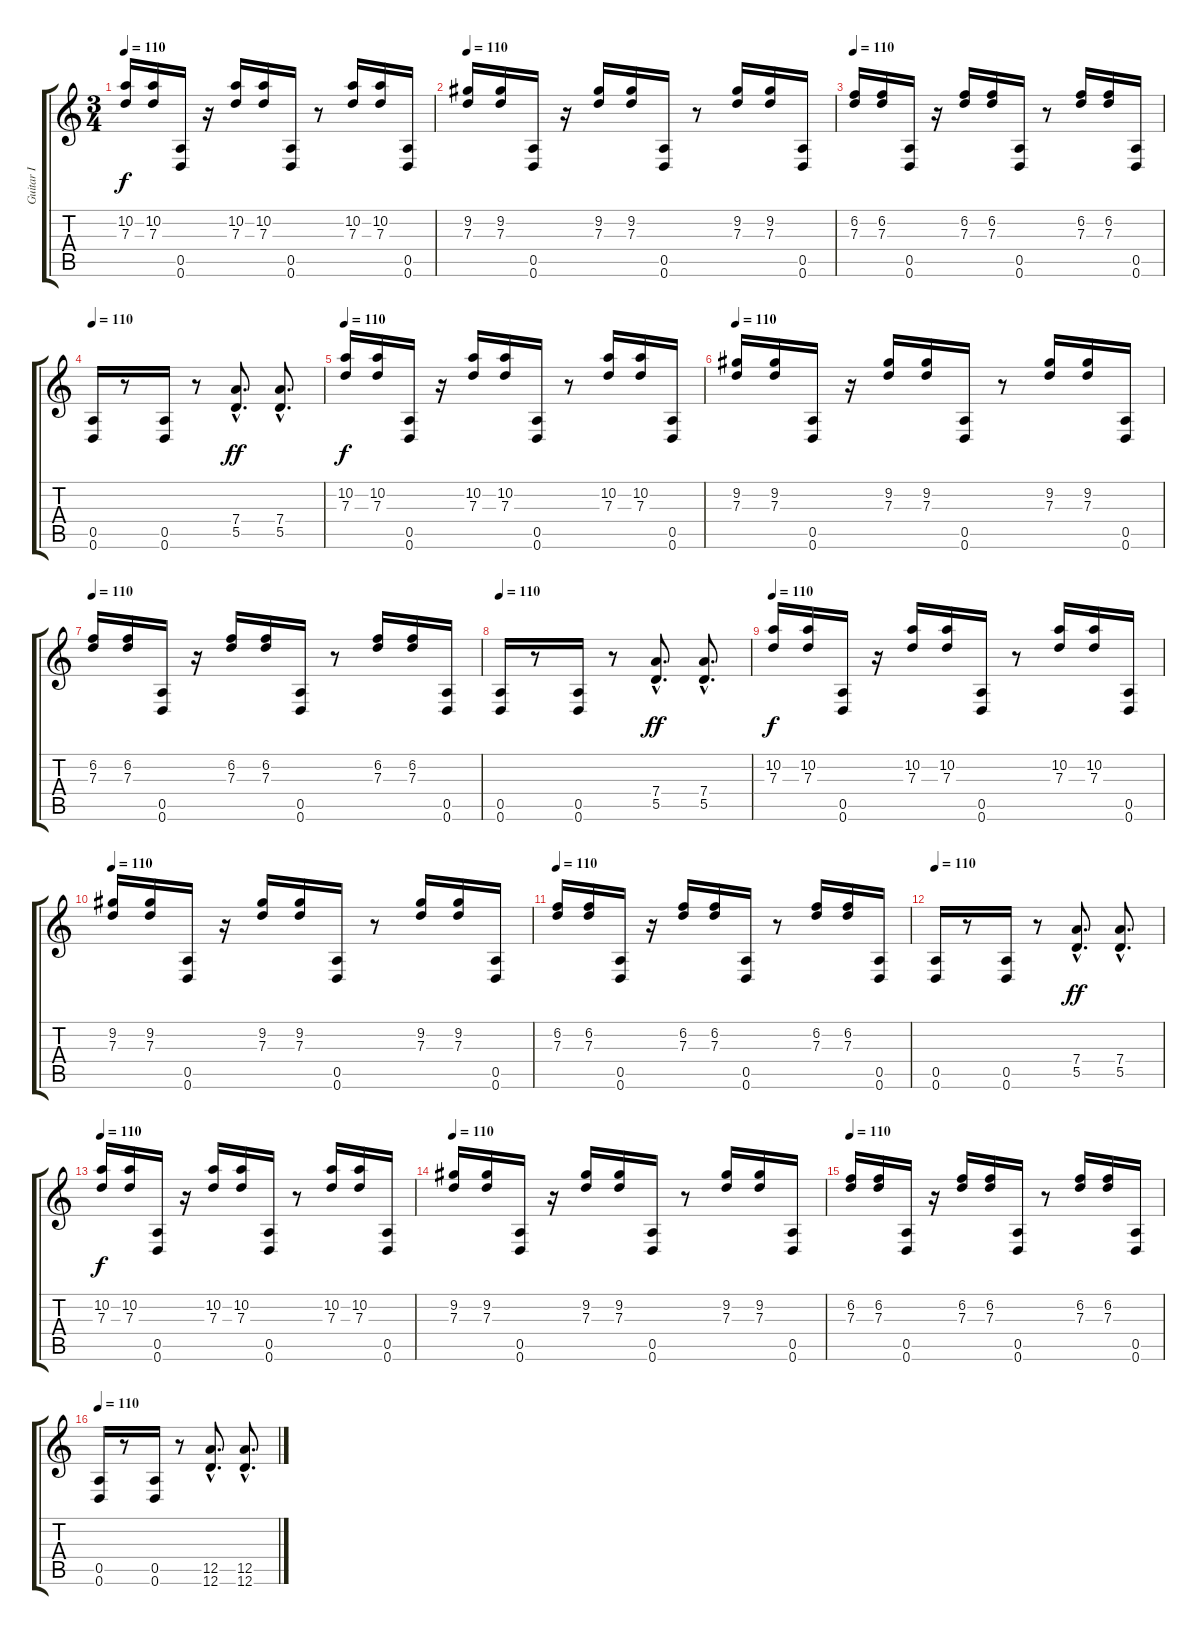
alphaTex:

\track ("Guitar I" "Guitar I") {instrument distortionguitar}
\staff {score tabs}
\tuning (E4 B3 G3 D3 A2 D2) {hide}
\ts (3 4)
\tempo 110
\clef g2
\ks c
(10.2 7.3).16{dy f volume 16} (10.2 7.3).16 (0.5 0.6).16 r.16 (10.2 7.3).16 (10.2 7.3).16 (0.5 0.6).16 r.8 (10.2 7.3).16 (10.2 7.3).16 (0.5 0.6).16 |
\tempo 110
(9.2 7.3).16 (9.2 7.3).16 (0.5 0.6).16 r.16 (9.2 7.3).16 (9.2 7.3).16 (0.5 0.6).16 r.8 (9.2 7.3).16 (9.2 7.3).16 (0.5 0.6).16 |
\tempo 110
(6.2 7.3).16 (6.2 7.3).16 (0.5 0.6).16 r.16 (6.2 7.3).16 (6.2 7.3).16 (0.5 0.6).16 r.8 (6.2 7.3).16 (6.2 7.3).16 (0.5 0.6).16 |
\tempo 110
(0.5 0.6).16 r.8 (0.5 0.6).16 r.8 (7.4{hac} 5.5{hac}).8{d dy ff} (7.4{hac} 5.5{hac}).8{d} |
\tempo 110
(10.2 7.3).16{dy f volume 16} (10.2 7.3).16 (0.5 0.6).16 r.16 (10.2 7.3).16 (10.2 7.3).16 (0.5 0.6).16 r.8 (10.2 7.3).16 (10.2 7.3).16 (0.5 0.6).16 |
\tempo 110
(9.2 7.3).16 (9.2 7.3).16 (0.5 0.6).16 r.16 (9.2 7.3).16 (9.2 7.3).16 (0.5 0.6).16 r.8 (9.2 7.3).16 (9.2 7.3).16 (0.5 0.6).16 |
\tempo 110
(6.2 7.3).16 (6.2 7.3).16 (0.5 0.6).16 r.16 (6.2 7.3).16 (6.2 7.3).16 (0.5 0.6).16 r.8 (6.2 7.3).16 (6.2 7.3).16 (0.5 0.6).16 |
\tempo 110
(0.5 0.6).16 r.8 (0.5 0.6).16 r.8 (7.4{hac} 5.5{hac}).8{d dy ff} (7.4{hac} 5.5{hac}).8{d} |
\tempo 110
(10.2 7.3).16{dy f volume 16} (10.2 7.3).16 (0.5 0.6).16 r.16 (10.2 7.3).16 (10.2 7.3).16 (0.5 0.6).16 r.8 (10.2 7.3).16 (10.2 7.3).16 (0.5 0.6).16 |
\tempo 110
(9.2 7.3).16 (9.2 7.3).16 (0.5 0.6).16 r.16 (9.2 7.3).16 (9.2 7.3).16 (0.5 0.6).16 r.8 (9.2 7.3).16 (9.2 7.3).16 (0.5 0.6).16 |
\tempo 110
(6.2 7.3).16 (6.2 7.3).16 (0.5 0.6).16 r.16 (6.2 7.3).16 (6.2 7.3).16 (0.5 0.6).16 r.8 (6.2 7.3).16 (6.2 7.3).16 (0.5 0.6).16 |
\tempo 110
(0.5 0.6).16 r.8 (0.5 0.6).16 r.8 (7.4{hac} 5.5{hac}).8{d dy ff} (7.4{hac} 5.5{hac}).8{d} |
\tempo 110
(10.2 7.3).16{dy f volume 16} (10.2 7.3).16 (0.5 0.6).16 r.16 (10.2 7.3).16 (10.2 7.3).16 (0.5 0.6).16 r.8 (10.2 7.3).16 (10.2 7.3).16 (0.5 0.6).16 |
\tempo 110
(9.2 7.3).16 (9.2 7.3).16 (0.5 0.6).16 r.16 (9.2 7.3).16 (9.2 7.3).16 (0.5 0.6).16 r.8 (9.2 7.3).16 (9.2 7.3).16 (0.5 0.6).16 |
\tempo 110
(6.2 7.3).16 (6.2 7.3).16 (0.5 0.6).16 r.16 (6.2 7.3).16 (6.2 7.3).16 (0.5 0.6).16 r.8 (6.2 7.3).16 (6.2 7.3).16 (0.5 0.6).16 |
\tempo 110
(0.5 0.6).16 r.8 (0.5 0.6).16 r.8 (12.5{hac} 12.6{hac}).8{d} (12.5{ss hac} 12.6{ss hac}).8{d}
